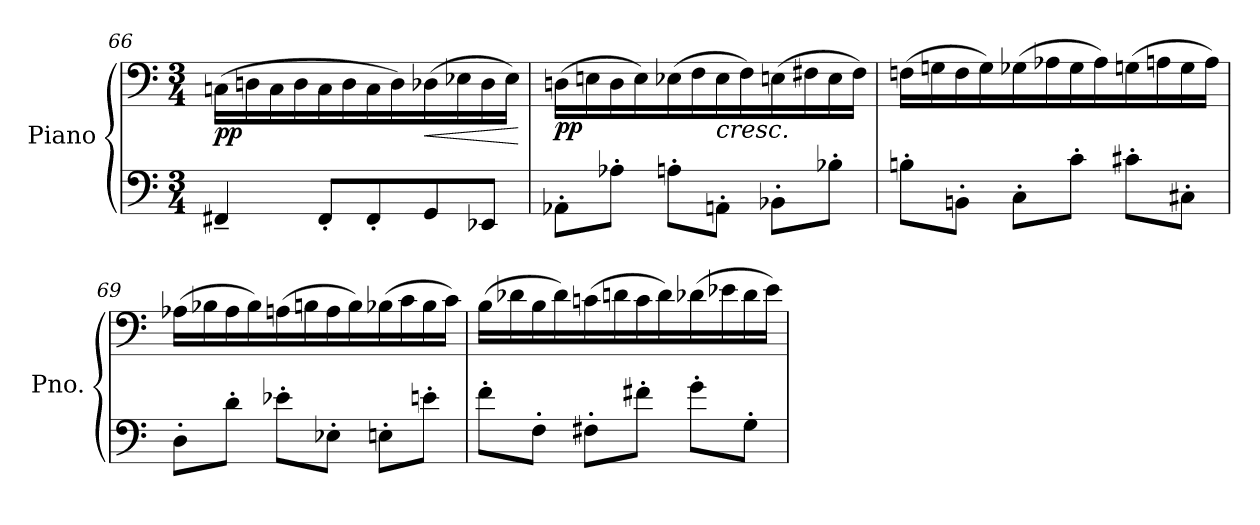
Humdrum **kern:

**kern	**kern	**dynam
*part1	*part1	*part1
*staff2	*staff1	*staff1/2
*I"Piano	*	*
*I'Pno.	*	*
*clefF4	*clefF4	*
*k[]	*k[]	*
*M3/4	*M3/4	*
=66	=66	=66
!	!	!LO:DY:b
4FF#X~/	(>16Cn\LL	pp
.	16Dn\	.
.	16C\	.
.	16D\	.
8FF#'/L	16C\	.
.	16D\	.
8FF#'/	16C\	.
.	16D\)	.
!	!	!LO:HP:b
8GG/	(>16D-X\	<
.	16E-X\	.
8EE-X/J	16D-\	.
.	16E-\JJ)	.
.	.	[
=67	=67	=67
!	!	!LO:DY:b
8AA-X'\L	(>16Dn\LL	pp
.	16En\	.
8A-X'\J	16D\	.
.	16E\)	.
8An'\L	(>16E-X\	.
.	16F\	.
!	!	!LO:HP:b
8AAn'\J	16E-\	<
.	16F\)	.
8BB-X'\L	(>16En\	.
.	16F#X\	.
8B-X'\J	16E\	.
.	16F#\JJ)	.
!!LO:LB:g=z
=68	=68	=68
8Bn'\L	(>16Fn\LL	.
.	16Gn\	.
8BBn'\J	16F\	.
.	16G\)	.
8C'\L	(>16G-X\	.
.	16A-X\	.
8c'\J	16G-\	.
.	16A-\)	.
8c#X'\L	(>16Gn\	.
.	16An\	.
8C#X'\J	16G\	.
.	16A\JJ)	.
=69	=69	=69
8D'\L	(>16A-X\LL	.
!	!	!LO:DY:b
.	16B-X\	other-dynamics
8d'\J	16A-\	.
.	16B-\)	.
8e-X'\L	(>16An\	.
.	16Bn\	.
8E-X'\J	16A\	.
.	16B\)	.
8En'\L	(>16B-X\	.
.	16c\	.
8en'\J	16B-\	.
.	16c\JJ)	.
!!LO:LB:g=z
=70	=70	=70
8f'\L	(>16B\LL	.
.	16d-X\	.
8F'\J	16B\	.
.	16d-\)	.
8F#X'\L	(>16cn\	.
.	16dn\	.
8f#X'\J	16c\	.
.	16d\)	.
8g'\L	(>16d-X\	.
.	16e-X\	.
8G'\J	16d-\	.
.	16e-\JJ)	.
.	.	[
=	=	=
*-	*-	*-
